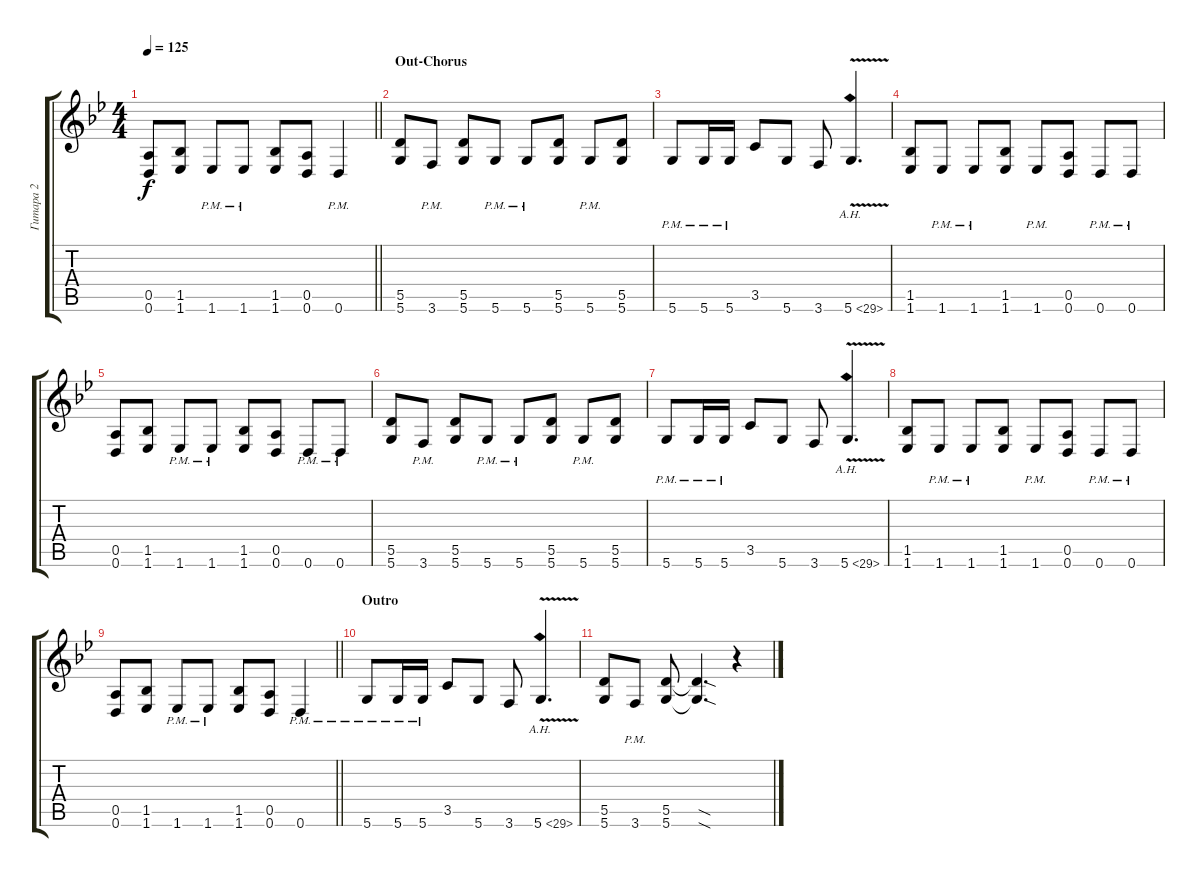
\track ("Гитара 2" "Гитара 2") {instrument distortionguitar}
\staff {score tabs}
\tuning (E4 B3 G3 D3 A2 D2) {hide}
\ts (4 4)
\tempo 125
\clef g2
\barLineRight lightlight
\ks gminor
(0.5 0.6).8{dy f} (1.5 1.6).8 1.6{pm}.8 1.6{pm}.8 (1.5 1.6).8 (0.5 0.6).8 0.6{pm}.4 |
\section ("" "Out-Chorus")
(5.5 5.6).8 3.6{pm}.8 (5.5 5.6).8 5.6{pm}.8 5.6{pm}.8 (5.5 5.6).8 5.6{pm}.8 (5.5 5.6).8 |
5.6{pm}.8 5.6{pm}.16 5.6{pm}.16 3.5.8 5.6.8 3.6.8 5.6{ah 24 v}.4{d} |
(1.5 1.6).8 1.6{pm}.8 1.6{pm}.8 (1.5 1.6).8 1.6{pm}.8 (0.5 0.6).8 0.6{pm}.8 0.6{pm}.8 |
(0.5 0.6).8 (1.5 1.6).8 1.6{pm}.8 1.6{pm}.8 (1.5 1.6).8 (0.5 0.6).8 0.6{pm}.8 0.6{pm}.8 |
(5.5 5.6).8 3.6{pm}.8 (5.5 5.6).8 5.6{pm}.8 5.6{pm}.8 (5.5 5.6).8 5.6{pm}.8 (5.5 5.6).8 |
5.6{pm}.8 5.6{pm}.16 5.6{pm}.16 3.5.8 5.6.8 3.6.8 5.6{ah 24 v}.4{d} |
(1.5 1.6).8 1.6{pm}.8 1.6{pm}.8 (1.5 1.6).8 1.6{pm}.8 (0.5 0.6).8 0.6{pm}.8 0.6{pm}.8 |
\barLineRight lightlight
(0.5 0.6).8 (1.5 1.6).8 1.6{pm}.8 1.6{pm}.8 (1.5 1.6).8 (0.5 0.6).8 0.6{pm}.4 |
\section ("" "Outro")
5.6{pm}.8 5.6{pm}.16 5.6{pm}.16 3.5.8 5.6.8 3.6.8 5.6{ah 24 v}.4{d} |
(5.5 5.6).8 3.6{pm}.8 (5.5 5.6).8 (5.5{sod t} 5.6{sod t}).4{d} r.4
